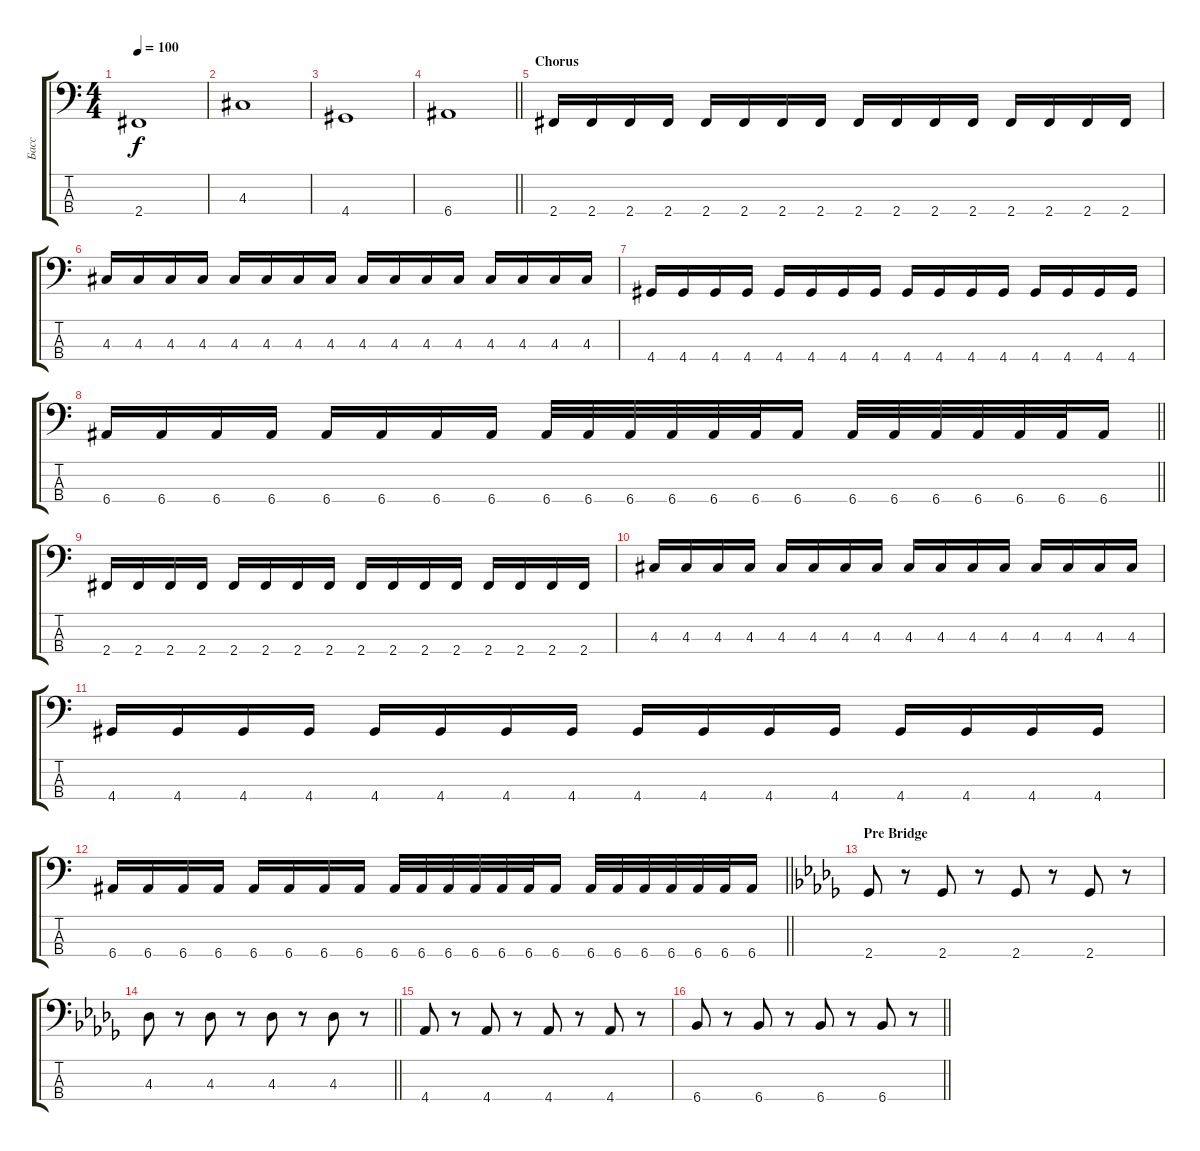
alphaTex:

\track ("Басс" "Басс") {instrument electricbassfinger}
\staff {score tabs}
\tuning (G2 D2 A1 E1) {hide}
\ts (4 4)
\tempo 100
\clef f4
\ks c
2.4.1{dy f} |
4.3.1 |
4.4.1 |
\barLineRight lightlight
6.4.1 |
\section ("" "Chorus")
2.4.16 2.4.16 2.4.16 2.4.16 2.4.16 2.4.16 2.4.16 2.4.16 2.4.16 2.4.16 2.4.16 2.4.16 2.4.16 2.4.16 2.4.16 2.4.16 |
4.3.16 4.3.16 4.3.16 4.3.16 4.3.16 4.3.16 4.3.16 4.3.16 4.3.16 4.3.16 4.3.16 4.3.16 4.3.16 4.3.16 4.3.16 4.3.16 |
4.4.16 4.4.16 4.4.16 4.4.16 4.4.16 4.4.16 4.4.16 4.4.16 4.4.16 4.4.16 4.4.16 4.4.16 4.4.16 4.4.16 4.4.16 4.4.16 |
\barLineRight lightlight
6.4.16 6.4.16 6.4.16 6.4.16 6.4.16 6.4.16 6.4.16 6.4.16 6.4.32 6.4.32 6.4.32 6.4.32 6.4.32 6.4.32 6.4.16 6.4.32 6.4.32 6.4.32 6.4.32 6.4.32 6.4.32 6.4.16 |
2.4.16 2.4.16 2.4.16 2.4.16 2.4.16 2.4.16 2.4.16 2.4.16 2.4.16 2.4.16 2.4.16 2.4.16 2.4.16 2.4.16 2.4.16 2.4.16 |
4.3.16 4.3.16 4.3.16 4.3.16 4.3.16 4.3.16 4.3.16 4.3.16 4.3.16 4.3.16 4.3.16 4.3.16 4.3.16 4.3.16 4.3.16 4.3.16 |
4.4.16 4.4.16 4.4.16 4.4.16 4.4.16 4.4.16 4.4.16 4.4.16 4.4.16 4.4.16 4.4.16 4.4.16 4.4.16 4.4.16 4.4.16 4.4.16 |
\barLineRight lightlight
6.4.16 6.4.16 6.4.16 6.4.16 6.4.16 6.4.16 6.4.16 6.4.16 6.4.32 6.4.32 6.4.32 6.4.32 6.4.32 6.4.32 6.4.16 6.4.32 6.4.32 6.4.32 6.4.32 6.4.32 6.4.32 6.4.16 |
\section ("" "Pre Bridge")
\ks db
2.4.8 r.8 2.4.8 r.8 2.4.8 r.8 2.4.8 r.8 |
\barLineRight lightlight
4.3.8 r.8 4.3.8 r.8 4.3.8 r.8 4.3.8 r.8 |
4.4.8 r.8 4.4.8 r.8 4.4.8 r.8 4.4.8 r.8 |
\barLineRight lightlight
6.4.8 r.8 6.4.8 r.8 6.4.8 r.8 6.4.8 r.8
